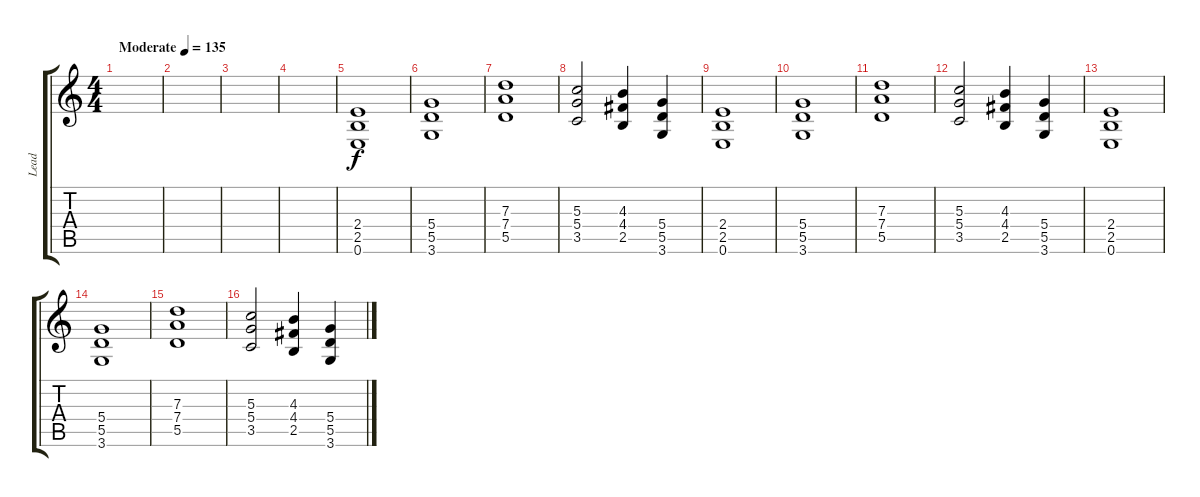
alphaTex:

\track ("Lead" "Lead") {instrument distortionguitar}
\staff {score tabs}
\tuning (E4 B3 G3 D3 A2 E2) {hide}
\ts (4 4)
\tempo (135 "Moderate")
\clef g2
\ks c
|
|
|
|
(2.4 2.5 0.6).1 |
(5.4 5.5 3.6).1 |
(7.3 7.4 5.5).1 |
(5.3 5.4 3.5).2 (4.3 4.4 2.5).4 (5.4 5.5 3.6).4 |
(2.4 2.5 0.6).1 |
(5.4 5.5 3.6).1 |
(7.3 7.4 5.5).1 |
(5.3 5.4 3.5).2 (4.3 4.4 2.5).4 (5.4 5.5 3.6).4 |
(2.4 2.5 0.6).1 |
(5.4 5.5 3.6).1 |
(7.3 7.4 5.5).1 |
(5.3 5.4 3.5).2 (4.3 4.4 2.5).4 (5.4 5.5 3.6).4
